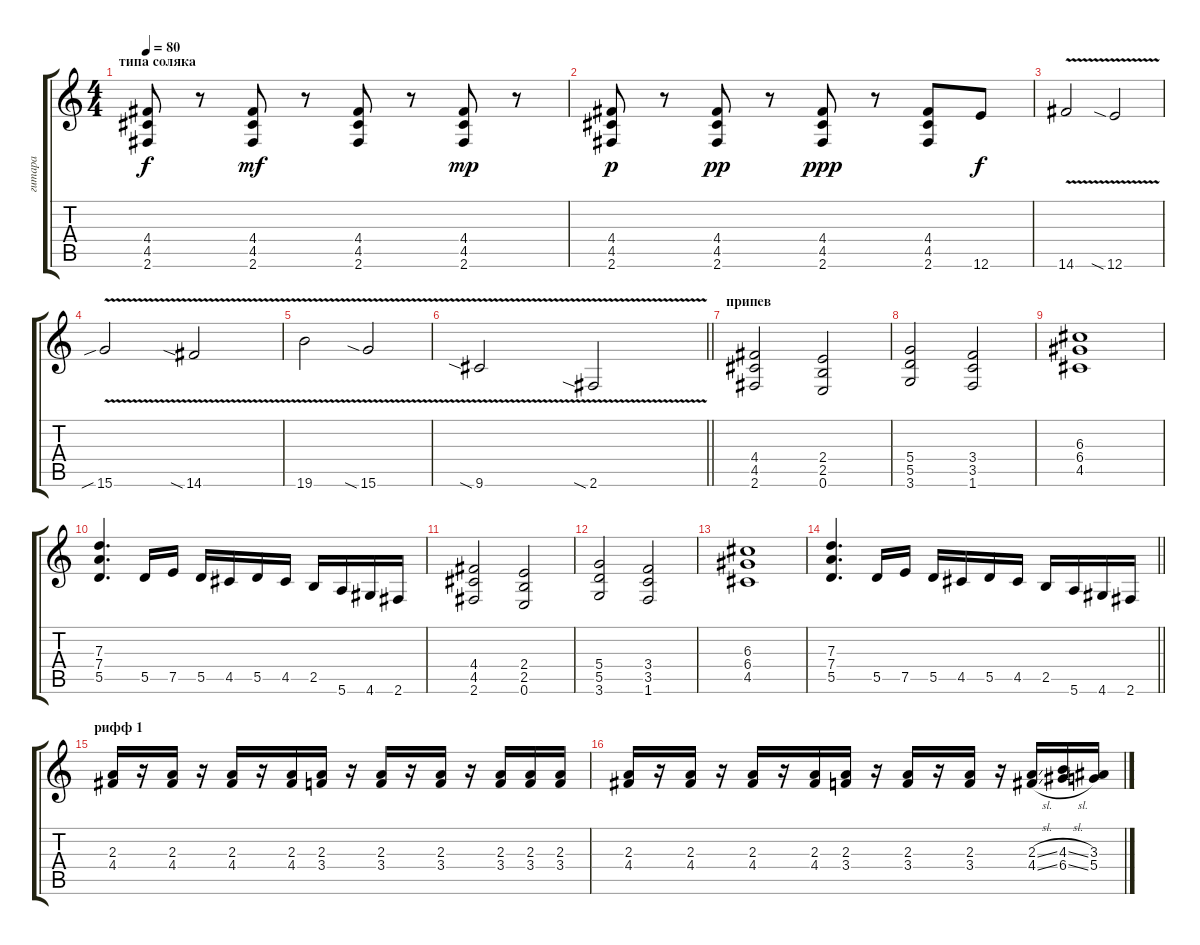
\track ("гитара" "гитара") {instrument distortionguitar}
\staff {score tabs}
\tuning (E4 B3 G3 D3 A2 E2) {hide}
\ts (4 4)
\section ("" "типа соляка")
\tempo 80
\clef g2
\ks c
(4.4 4.5 2.6).8{dy f} r.8 (4.4 4.5 2.6).8{dy mf} r.8 (4.4 4.5 2.6).8 r.8 (4.4 4.5 2.6).8{dy mp} r.8 |
(4.4 4.5 2.6).8{dy p} r.8 (4.4 4.5 2.6).8{dy pp} r.8 (4.4 4.5 2.6).8{dy ppp} r.8 (4.4 4.5 2.6).8 12.6.8{dy f} |
14.6{v}.2 12.6{v sia}.2 |
15.6{v sib}.2 14.6{v sia}.2 |
19.6{v}.2 15.6{v sia}.2 |
\barLineRight lightlight
9.6{v sia}.2 2.6{v sia}.2 |
\section ("" "припев")
(4.4 4.5 2.6).2 (2.4 2.5 0.6).2 |
(5.4 5.5 3.6).2 (3.4 3.5 1.6).2 |
(6.3 6.4 4.5).1 |
(7.3 7.4 5.5).4{d} 5.5.16 7.5.16 5.5.16 4.5.16 5.5.16 4.5.16 2.5.16 5.6.16 4.6.16 2.6.16 |
(4.4 4.5 2.6).2 (2.4 2.5 0.6).2 |
(5.4 5.5 3.6).2 (3.4 3.5 1.6).2 |
(6.3 6.4 4.5).1 |
\barLineRight lightlight
(7.3 7.4 5.5).4{d} 5.5.16 7.5.16 5.5.16 4.5.16 5.5.16 4.5.16 2.5.16 5.6.16 4.6.16 2.6.16 |
\section ("" "рифф 1")
(2.3 4.4).16 r.16 (2.3 4.4).16 r.16 (2.3 4.4).16 r.16 (2.3 4.4).16 (2.3 3.4).16 r.16 (2.3 3.4).16 r.16 (2.3 3.4).16 r.16 (2.3 3.4).16 (2.3 3.4).16 (2.3 3.4).16 |
(2.3 4.4).16 r.16 (2.3 4.4).16 r.16 (2.3 4.4).16 r.16 (2.3 4.4).16 (2.3 3.4).16 r.16 (2.3 3.4).16 r.16 (2.3 3.4).16 r.16 (2.3{sl} 4.4{sl}).16 (4.3{sl} 6.4{sl}).16 (3.3 5.4).16
